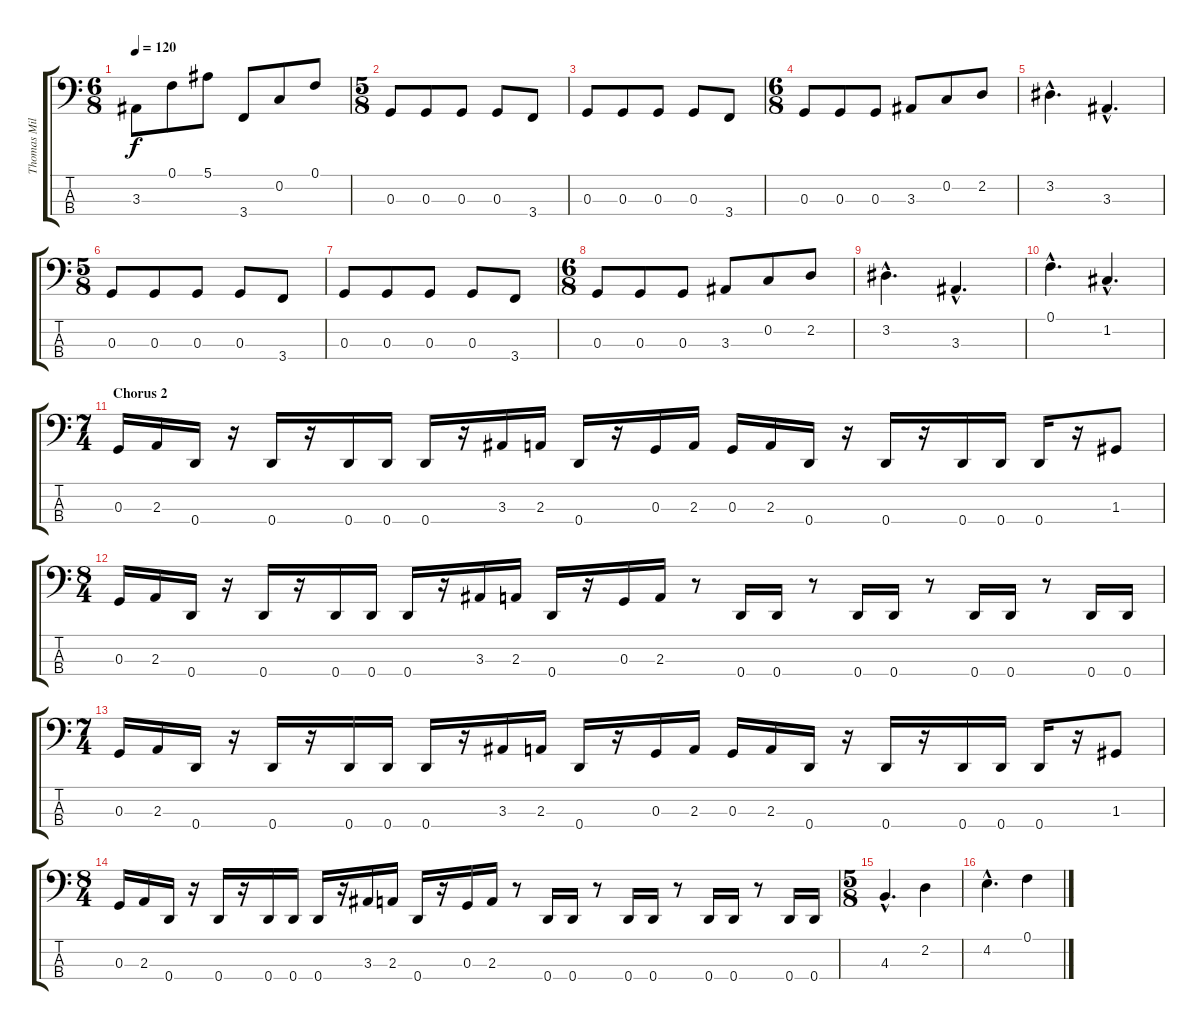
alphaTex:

\track ("Thomas Miller" "Thomas Mil") {instrument electricbasspick}
\staff {score tabs}
\tuning (F2 C2 G1 D1) {hide}
\ts (6 8)
\tempo 120
\clef f4
\ks c
3.3.8{dy f} 0.1.8 5.1.8 3.4.8 0.2.8 0.1.8 |
\ts (5 8)
0.3.8 0.3.8 0.3.8 0.3.8 3.4.8 |
0.3.8 0.3.8 0.3.8 0.3.8 3.4.8 |
\ts (6 8)
0.3.8 0.3.8 0.3.8 3.3.8 0.2.8 2.2.8 |
3.2{hac}.4{d} 3.3{hac}.4{d} |
\ts (5 8)
0.3.8 0.3.8 0.3.8 0.3.8 3.4.8 |
0.3.8 0.3.8 0.3.8 0.3.8 3.4.8 |
\ts (6 8)
0.3.8 0.3.8 0.3.8 3.3.8 0.2.8 2.2.8 |
3.2{hac}.4{d} 3.3{hac}.4{d} |
0.1{hac}.4{d} 1.2{hac}.4{d} |
\ts (7 4)
\section ("" "Chorus 2")
0.3.16 2.3.16 0.4.16 r.16 0.4.16 r.16 0.4.16 0.4.16 0.4.16 r.16 3.3.16 2.3.16 0.4.16 r.16 0.3.16 2.3.16 0.3.16 2.3.16 0.4.16 r.16 0.4.16 r.16 0.4.16 0.4.16 0.4.16 r.16 1.3.8 |
\ts (8 4)
0.3.16 2.3.16 0.4.16 r.16 0.4.16 r.16 0.4.16 0.4.16 0.4.16 r.16 3.3.16 2.3.16 0.4.16 r.16 0.3.16 2.3.16 r.8 0.4.16 0.4.16 r.8 0.4.16 0.4.16 r.8 0.4.16 0.4.16 r.8 0.4.16 0.4.16 |
\ts (7 4)
0.3.16 2.3.16 0.4.16 r.16 0.4.16 r.16 0.4.16 0.4.16 0.4.16 r.16 3.3.16 2.3.16 0.4.16 r.16 0.3.16 2.3.16 0.3.16 2.3.16 0.4.16 r.16 0.4.16 r.16 0.4.16 0.4.16 0.4.16 r.16 1.3.8 |
\ts (8 4)
0.3.16 2.3.16 0.4.16 r.16 0.4.16 r.16 0.4.16 0.4.16 0.4.16 r.16 3.3.16 2.3.16 0.4.16 r.16 0.3.16 2.3.16 r.8 0.4.16 0.4.16 r.8 0.4.16 0.4.16 r.8 0.4.16 0.4.16 r.8 0.4.16 0.4.16 |
\ts (5 8)
4.3{hac}.4{d} 2.2.4 |
4.2{hac}.4{d} 0.1.4
